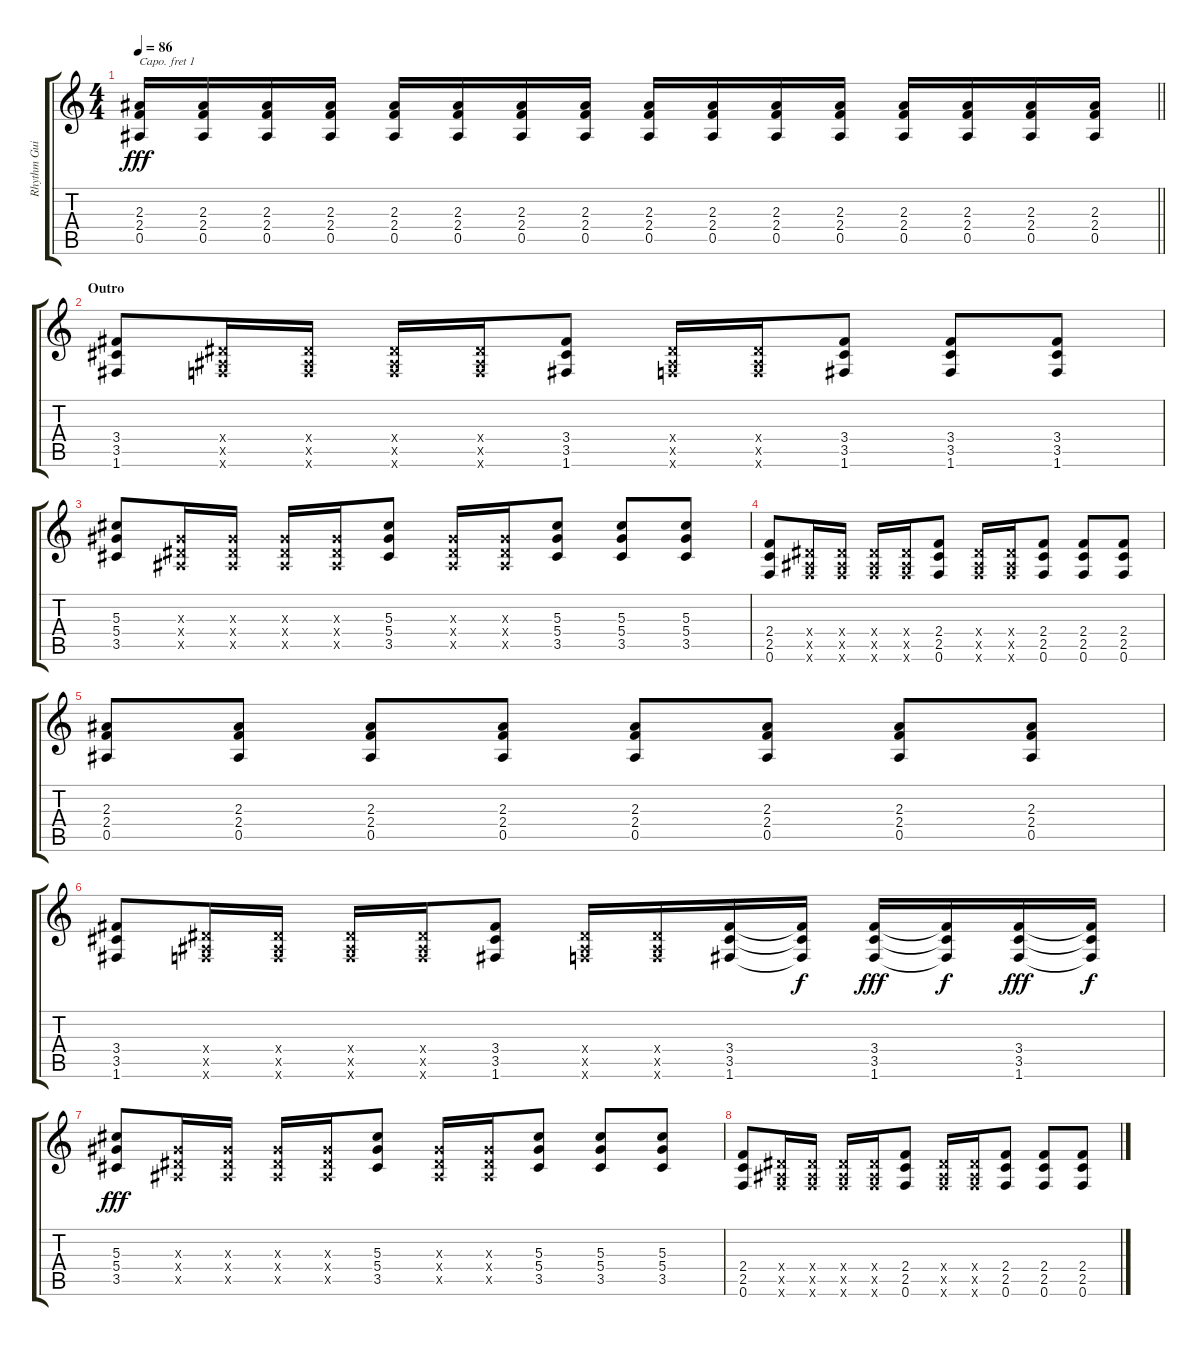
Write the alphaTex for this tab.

\track ("Rhythm Guitar" "Rhythm Gui") {instrument distortionguitar}
\staff {score tabs}
\capo 1
\tuning (E4 B3 G3 D3 A2 E2) {hide}
\ts (4 4)
\tempo 86
\clef g2
\barLineRight lightlight
\ks c
(2.3 2.4 0.5).16{dy fff} (2.3 2.4 0.5).16 (2.3 2.4 0.5).16 (2.3 2.4 0.5).16 (2.3 2.4 0.5).16 (2.3 2.4 0.5).16 (2.3 2.4 0.5).16 (2.3 2.4 0.5).16 (2.3 2.4 0.5).16 (2.3 2.4 0.5).16 (2.3 2.4 0.5).16 (2.3 2.4 0.5).16 (2.3 2.4 0.5).16 (2.3 2.4 0.5).16 (2.3 2.4 0.5).16 (2.3 2.4 0.5).16 |
\section ("" "Outro")
(3.4 3.5 1.6).8 (0.4{x} 0.5{x} 0.6{x}).16 (0.4{x} 0.5{x} 0.6{x}).16 (0.4{x} 0.5{x} 0.6{x}).16 (0.4{x} 0.5{x} 0.6{x}).16 (3.4 3.5 1.6).8 (0.4{x} 0.5{x} 0.6{x}).16 (0.4{x} 0.5{x} 0.6{x}).16 (3.4 3.5 1.6).8 (3.4 3.5 1.6).8 (3.4 3.5 1.6).8 |
(5.3 5.4 3.5).8 (0.3{x} 0.4{x} 0.5{x}).16 (0.3{x} 0.4{x} 0.5{x}).16 (0.3{x} 0.4{x} 0.5{x}).16 (0.3{x} 0.4{x} 0.5{x}).16 (5.3 5.4 3.5).8 (0.3{x} 0.4{x} 0.5{x}).16 (0.3{x} 0.4{x} 0.5{x}).16 (5.3 5.4 3.5).8 (5.3 5.4 3.5).8 (5.3 5.4 3.5).8 |
(2.4 2.5 0.6).8 (0.4{x} 0.5{x} 0.6{x}).16 (0.4{x} 0.5{x} 0.6{x}).16 (0.4{x} 0.5{x} 0.6{x}).16 (0.4{x} 0.5{x} 0.6{x}).16 (2.4 2.5 0.6).8 (0.4{x} 0.5{x} 0.6{x}).16 (0.4{x} 0.5{x} 0.6{x}).16 (2.4 2.5 0.6).8 (2.4 2.5 0.6).8 (2.4 2.5 0.6).8 |
(2.3 2.4 0.5).8 (2.3 2.4 0.5).8 (2.3 2.4 0.5).8 (2.3 2.4 0.5).8 (2.3 2.4 0.5).8 (2.3 2.4 0.5).8 (2.3 2.4 0.5).8 (2.3 2.4 0.5).8 |
(3.4 3.5 1.6).8 (0.4{x} 0.5{x} 0.6{x}).16 (0.4{x} 0.5{x} 0.6{x}).16 (0.4{x} 0.5{x} 0.6{x}).16 (0.4{x} 0.5{x} 0.6{x}).16 (3.4 3.5 1.6).8 (0.4{x} 0.5{x} 0.6{x}).16 (0.4{x} 0.5{x} 0.6{x}).16 (3.4 3.5 1.6).16 (3.4{t} 3.5{t} 1.6{t}).16{dy f} (3.4 3.5 1.6).16{dy fff} (3.4{t} 3.5{t} 1.6{t}).16{dy f} (3.4 3.5 1.6).16{dy fff} (3.4{t} 3.5{t} 1.6{t}).16{dy f} |
(5.3 5.4 3.5).8{dy fff} (0.3{x} 0.4{x} 0.5{x}).16 (0.3{x} 0.4{x} 0.5{x}).16 (0.3{x} 0.4{x} 0.5{x}).16 (0.3{x} 0.4{x} 0.5{x}).16 (5.3 5.4 3.5).8 (0.3{x} 0.4{x} 0.5{x}).16 (0.3{x} 0.4{x} 0.5{x}).16 (5.3 5.4 3.5).8 (5.3 5.4 3.5).8 (5.3 5.4 3.5).8 |
(2.4 2.5 0.6).8 (0.4{x} 0.5{x} 0.6{x}).16 (0.4{x} 0.5{x} 0.6{x}).16 (0.4{x} 0.5{x} 0.6{x}).16 (0.4{x} 0.5{x} 0.6{x}).16 (2.4 2.5 0.6).8 (0.4{x} 0.5{x} 0.6{x}).16 (0.4{x} 0.5{x} 0.6{x}).16 (2.4 2.5 0.6).8 (2.4 2.5 0.6).8 (2.4 2.5 0.6).8
